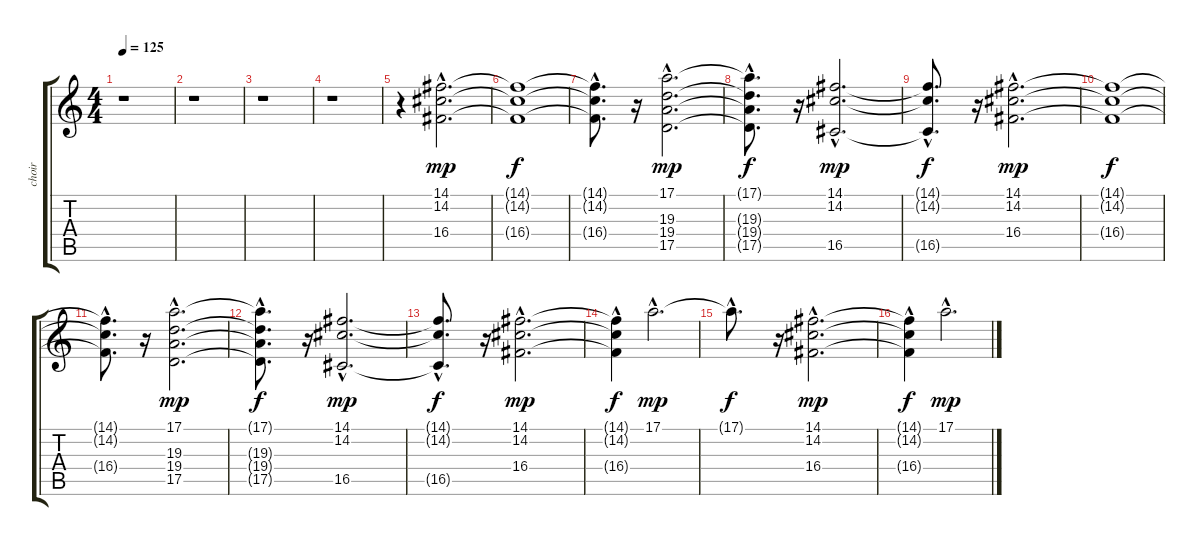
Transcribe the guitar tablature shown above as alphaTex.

\track ("choir" "choir") {instrument pad4choir}
\staff {score tabs}
\tuning (E4 B3 G3 D3 A2 E2) {hide}
\ts (4 4)
\tempo 125
\clef g2
\ks c
r.1{dy f} |
r.1 |
r.1 |
r.1 |
r.4 (14.1{hac} 14.2{hac} 16.4{hac}).2{d dy mp} |
(14.1{t} 14.2{t} 16.4{t}).1{dy f} |
(14.1{hac t} 14.2{hac t} 16.4{hac t}).8{d} r.16 (17.1{hac} 19.3{hac} 19.4{hac} 17.5{hac}).2{d dy mp} |
(17.1{hac t} 19.3{hac t} 19.4{hac t} 17.5{hac t}).8{d dy f} r.16 (14.1{hac} 14.2{hac} 16.5{hac}).2{d dy mp} |
(14.1{hac t} 14.2{hac t} 16.5{hac t}).8{d dy f} r.16 (14.1{hac} 14.2{hac} 16.4{hac}).2{d dy mp} |
(14.1{t} 14.2{t} 16.4{t}).1{dy f} |
(14.1{hac t} 14.2{hac t} 16.4{hac t}).8{d} r.16 (17.1{hac} 19.3{hac} 19.4{hac} 17.5{hac}).2{d dy mp} |
(17.1{hac t} 19.3{hac t} 19.4{hac t} 17.5{hac t}).8{d dy f} r.16 (14.1{hac} 14.2{hac} 16.5{hac}).2{d dy mp} |
(14.1{hac t} 14.2{hac t} 16.5{hac t}).8{d dy f} r.16 (14.1{hac} 14.2{hac} 16.4{hac}).2{d dy mp} |
(14.1{hac t} 14.2{t} 16.4{t}).4{dy f} 17.1{hac}.2{d dy mp} |
17.1{hac t}.8{d dy f} r.16 (14.1{hac} 14.2{hac} 16.4{hac}).2{d dy mp} |
(14.1{hac t} 14.2{t} 16.4{t}).4{dy f} 17.1{hac}.2{d dy mp}
